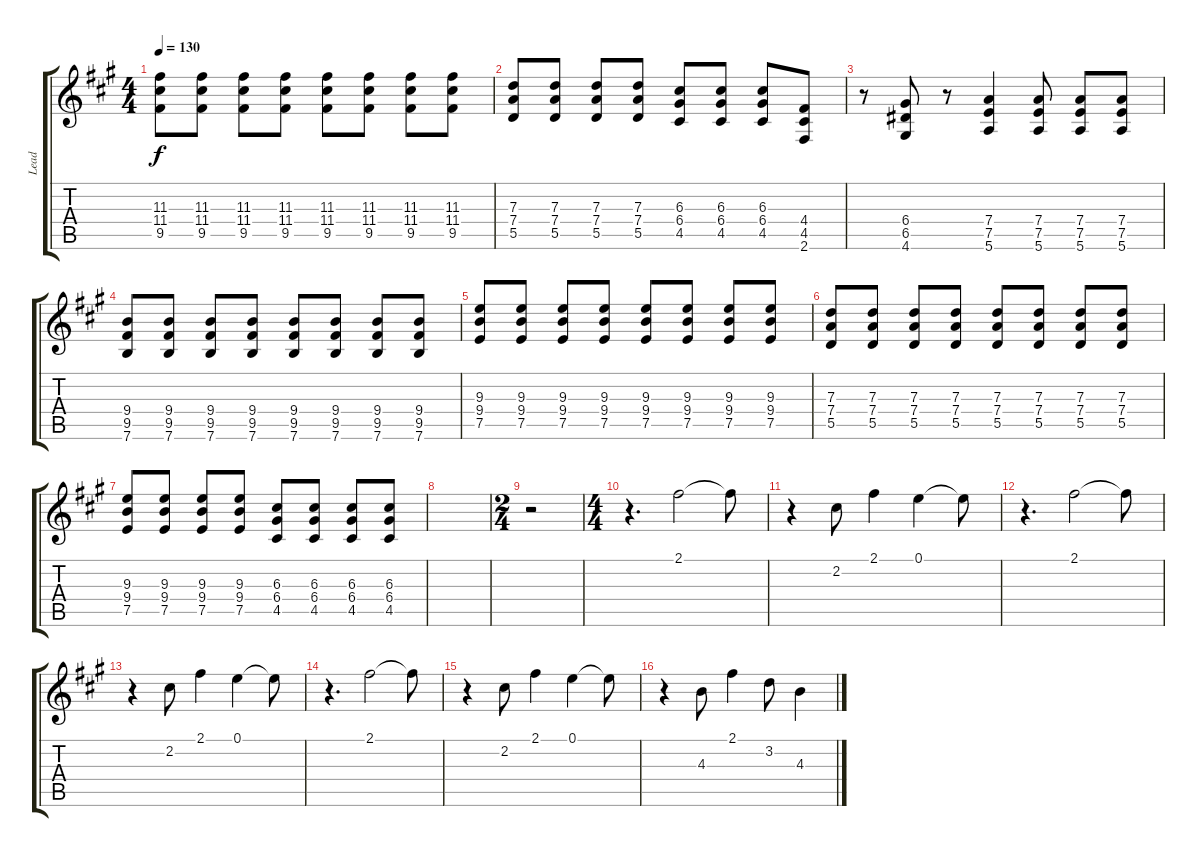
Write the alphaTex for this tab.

\track ("Lead" "Lead") {instrument overdrivenguitar}
\staff {score tabs}
\tuning (E4 B3 G3 D3 A2 E2) {hide}
\ts (4 4)
\tempo 130
\clef g2
\ks a
(11.3{t} 11.4{t} 9.5{t}).8{dy f} (11.3 11.4 9.5).8 (11.3 11.4 9.5).8 (11.3 11.4 9.5).8 (11.3 11.4 9.5).8 (11.3 11.4 9.5).8 (11.3 11.4 9.5).8 (11.3 11.4 9.5).8 |
(7.3 7.4 5.5).8 (7.3 7.4 5.5).8 (7.3 7.4 5.5).8 (7.3 7.4 5.5).8 (6.3 6.4 4.5).8 (6.3 6.4 4.5).8 (6.3 6.4 4.5).8 (4.4 4.5 2.6).8 |
r.8 (6.4 6.5 4.6).8 r.8 (7.4 7.5 5.6).4 (7.4 7.5 5.6).8 (7.4 7.5 5.6).8 (7.4 7.5 5.6).8 |
(9.4 9.5 7.6).8 (9.4 9.5 7.6).8 (9.4 9.5 7.6).8 (9.4 9.5 7.6).8 (9.4 9.5 7.6).8 (9.4 9.5 7.6).8 (9.4 9.5 7.6).8 (9.4 9.5 7.6).8 |
(9.3 9.4 7.5).8 (9.3 9.4 7.5).8 (9.3 9.4 7.5).8 (9.3 9.4 7.5).8 (9.3 9.4 7.5).8 (9.3 9.4 7.5).8 (9.3 9.4 7.5).8 (9.3 9.4 7.5).8 |
(7.3 7.4 5.5).8 (7.3 7.4 5.5).8 (7.3 7.4 5.5).8 (7.3 7.4 5.5).8 (7.3 7.4 5.5).8 (7.3 7.4 5.5).8 (7.3 7.4 5.5).8 (7.3 7.4 5.5).8 |
(9.3 9.4 7.5).8 (9.3 9.4 7.5).8 (9.3 9.4 7.5).8 (9.3 9.4 7.5).8 (6.3 6.4 4.5).8 (6.3 6.4 4.5).8 (6.3 6.4 4.5).8 (6.3 6.4 4.5).8 |
|
\ts (2 4)
r.2 |
\ts (4 4)
r.4{d} 2.1.2 2.1{t}.8 |
r.4 2.2.8 2.1.4 0.1.4 0.1{t}.8 |
r.4{d} 2.1.2 2.1{t}.8 |
r.4 2.2.8 2.1.4 0.1.4 0.1{t}.8 |
r.4{d} 2.1.2 2.1{t}.8 |
r.4 2.2.8 2.1.4 0.1.4 0.1{t}.8 |
r.4 4.3.8 2.1.4 3.2.8 4.3.4
